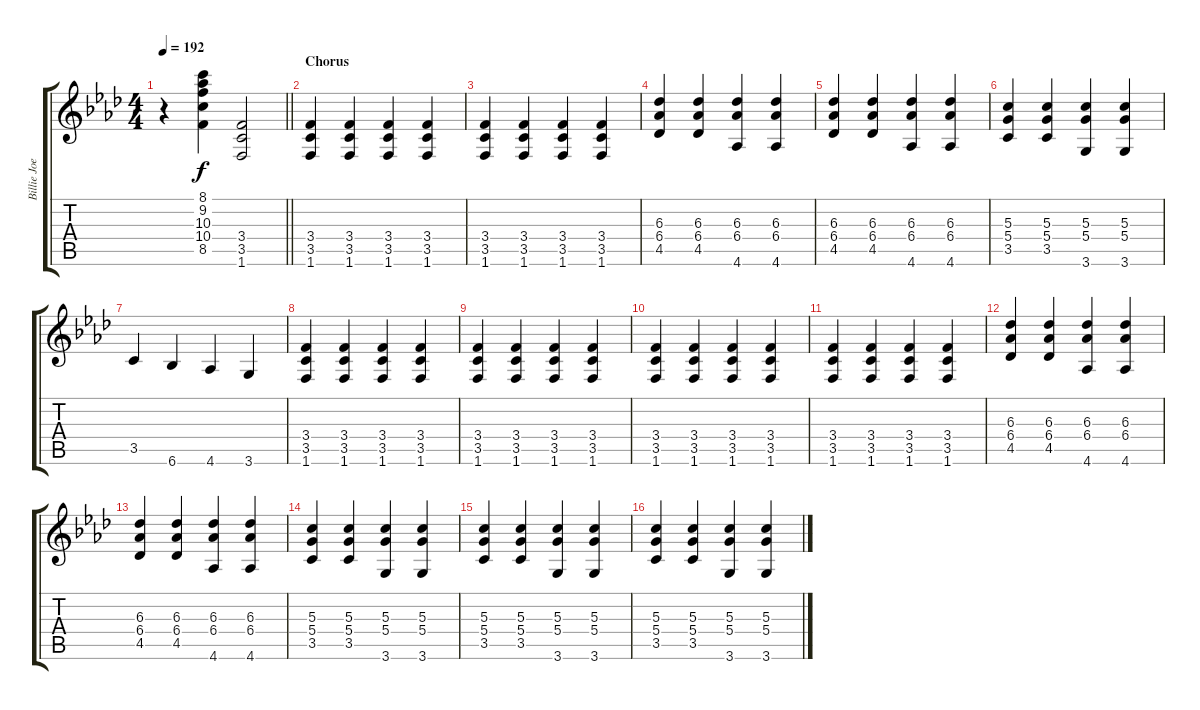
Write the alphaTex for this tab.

\track ("Billie Joe Armstrong (Rhthym Guitar)" "Billie Joe") {instrument distortionguitar}
\staff {score tabs}
\tuning (E4 B3 G3 D3 A2 E2) {hide}
\ts (4 4)
\tempo 192
\clef g2
\barLineRight lightlight
\ks ab
r.4{dy f} (8.1 9.2 10.3 10.4 8.5).4 (3.4 3.5 1.6).2 |
\section ("" "Chorus")
(3.4 3.5 1.6).4 (3.4 3.5 1.6).4 (3.4 3.5 1.6).4 (3.4 3.5 1.6).4 |
(3.4 3.5 1.6).4 (3.4 3.5 1.6).4 (3.4 3.5 1.6).4 (3.4 3.5 1.6).4 |
(6.3 6.4 4.5).4 (6.3 6.4 4.5).4 (6.3 6.4 4.6).4 (6.3 6.4 4.6).4 |
(6.3 6.4 4.5).4 (6.3 6.4 4.5).4 (6.3 6.4 4.6).4 (6.3 6.4 4.6).4 |
(5.3 5.4 3.5).4 (5.3 5.4 3.5).4 (5.3 5.4 3.6).4 (5.3 5.4 3.6).4 |
3.5.4 6.6.4 4.6.4 3.6.4 |
(3.4 3.5 1.6).4 (3.4 3.5 1.6).4 (3.4 3.5 1.6).4 (3.4 3.5 1.6).4 |
(3.4 3.5 1.6).4 (3.4 3.5 1.6).4 (3.4 3.5 1.6).4 (3.4 3.5 1.6).4 |
(3.4 3.5 1.6).4 (3.4 3.5 1.6).4 (3.4 3.5 1.6).4 (3.4 3.5 1.6).4 |
(3.4 3.5 1.6).4 (3.4 3.5 1.6).4 (3.4 3.5 1.6).4 (3.4 3.5 1.6).4 |
(6.3 6.4 4.5).4 (6.3 6.4 4.5).4 (6.3 6.4 4.6).4 (6.3 6.4 4.6).4 |
(6.3 6.4 4.5).4 (6.3 6.4 4.5).4 (6.3 6.4 4.6).4 (6.3 6.4 4.6).4 |
(5.3 5.4 3.5).4 (5.3 5.4 3.5).4 (5.3 5.4 3.6).4 (5.3 5.4 3.6).4 |
(5.3 5.4 3.5).4 (5.3 5.4 3.5).4 (5.3 5.4 3.6).4 (5.3 5.4 3.6).4 |
(5.3 5.4 3.5).4 (5.3 5.4 3.5).4 (5.3 5.4 3.6).4 (5.3 5.4 3.6).4
